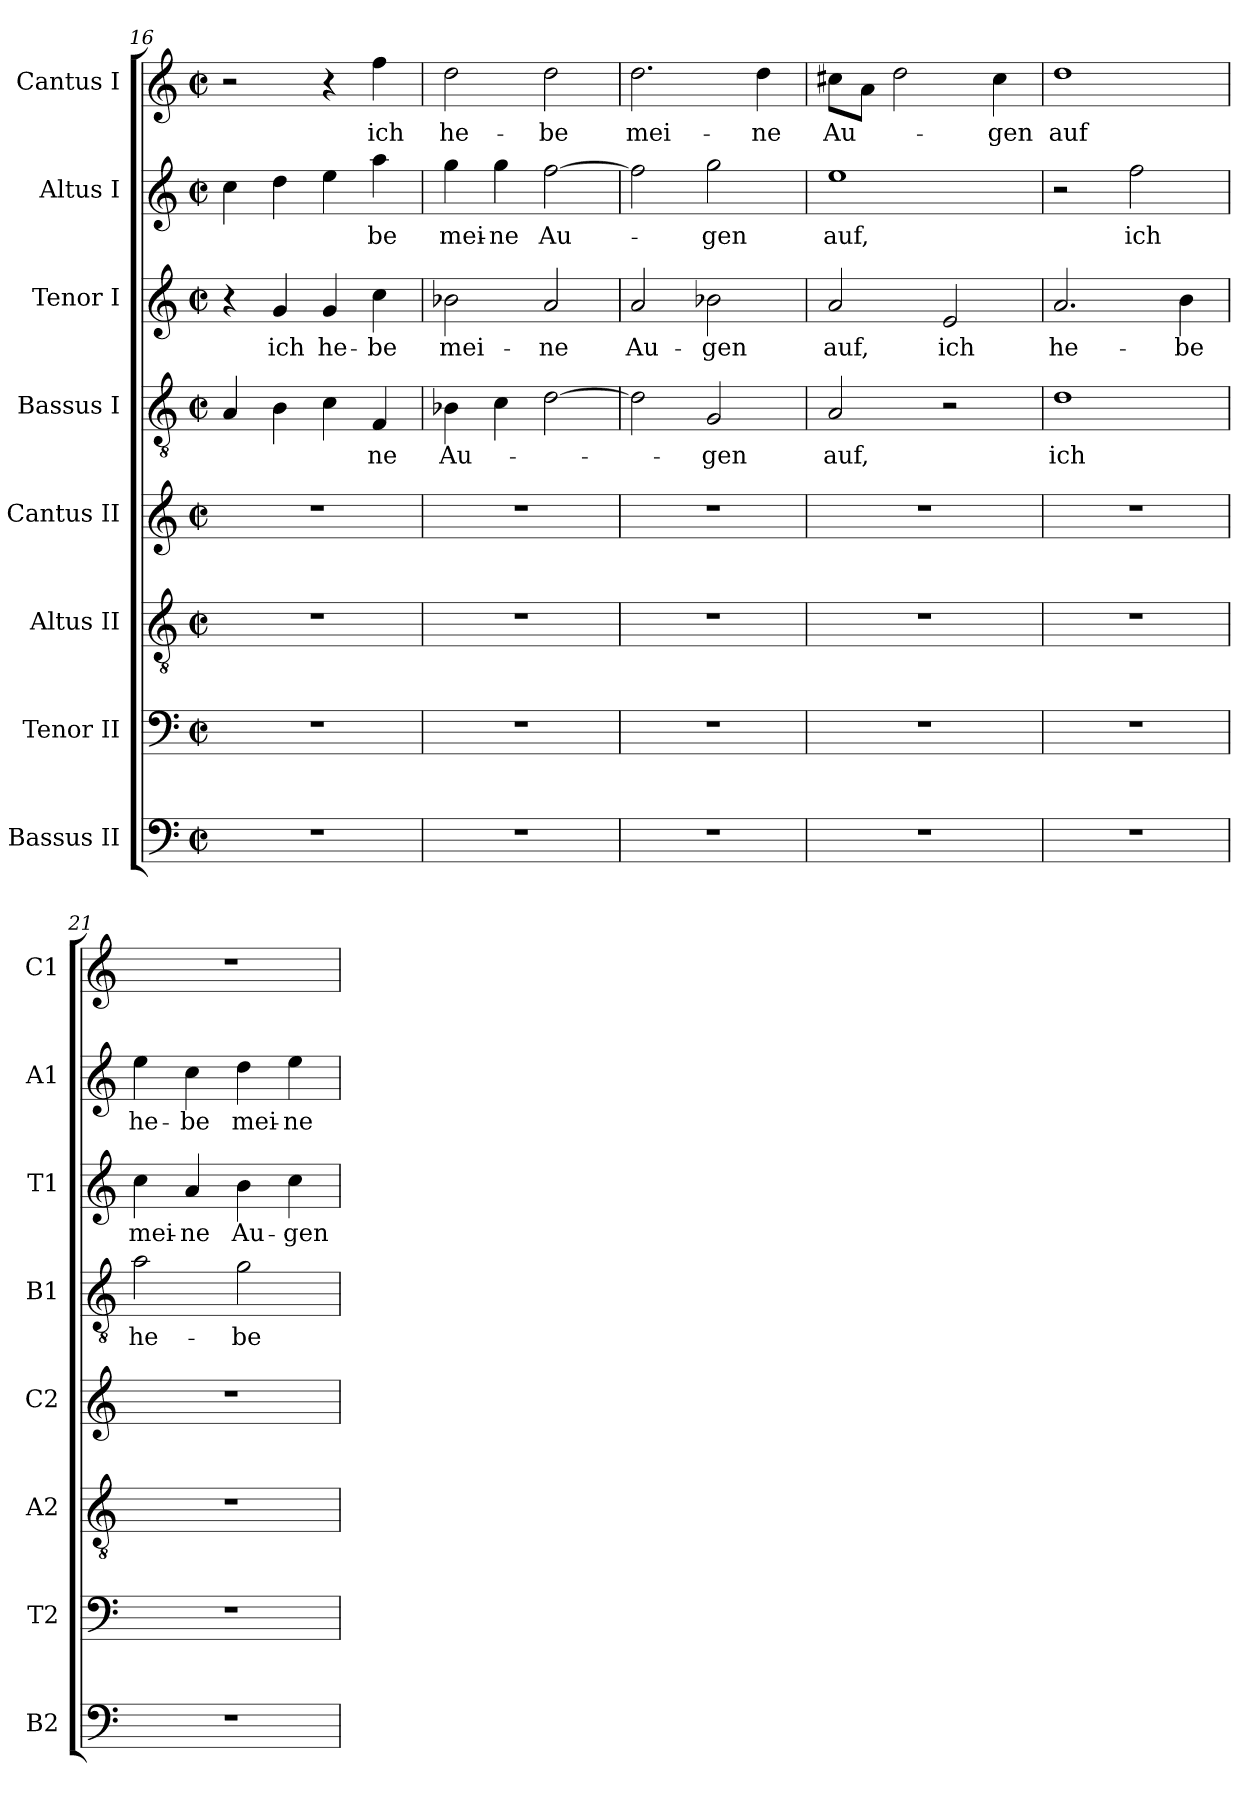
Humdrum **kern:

**kern	**kern	**kern	**kern	**kern	**text	**kern	**text	**kern	**text	**kern	**text
*part8	*part7	*part6	*part5	*part4	*part4	*part3	*part3	*part2	*part2	*part1	*part1
*staff8	*staff7	*staff6	*staff5	*staff4	*staff4	*staff3	*staff3	*staff2	*staff2	*staff1	*staff1
*I"Bassus II	*I"Tenor II	*I"Altus II	*I"Cantus II	*I"Bassus I	*	*I"Tenor I	*	*I"Altus I	*	*I"Cantus I	*
*I'B2	*I'T2	*I'A2	*I'C2	*I'B1	*	*I'T1	*	*I'A1	*	*I'C1	*
*clefF4	*clefF4	*clefGv2	*clefG2	*clefGv2	*	*clefG2	*	*clefG2	*	*clefG2	*
*k[]	*k[]	*k[]	*k[]	*k[]	*	*k[]	*	*k[]	*	*k[]	*
*C:	*C:	*C:	*C:	*C:	*	*C:	*	*C:	*	*C:	*
*M2/2	*M2/2	*M2/2	*M2/2	*M2/2	*	*M2/2	*	*M2/2	*	*M2/2	*
*met(c|)	*met(c|)	*met(c|)	*met(c|)	*met(c|)	*	*met(c|)	*	*met(c|)	*	*met(c|)	*
=16	=16	=16	=16	=16	=16	=16	=16	=16	=16	=16	=16
1r	1r	1r	1r	4A/	.	4r	.	4cc\	.	2r	.
!	!	!	!	!	!	!	!LO:LY:b	!	!	!	!
.	.	.	.	4B\	.	4g/	ich	4dd\	.	.	.
!	!	!	!	!	!	!	!LO:LY:b	!	!	!	!
.	.	.	.	4c\	.	4g/	he-	4ee\	.	4r	.
!	!	!	!	!	!LO:LY:b	!	!	!	!	!	!
!	!	!	!	!	!	!	!LO:LY:b	!	!	!	!
!	!	!	!	!	!	!	!	!	!LO:LY:b	!	!
!	!	!	!	!	!	!	!	!	!	!	!LO:LY:b
.	.	.	.	4F/	-ne	4cc\	-be	4aa\	-be	4ff\	ich
=17	=17	=17	=17	=17	=17	=17	=17	=17	=17	=17	=17
!	!	!	!	!	!LO:LY:b	!	!	!	!	!	!
!	!	!	!	!	!	!	!LO:LY:b	!	!	!	!
!	!	!	!	!	!	!	!	!	!LO:LY:b	!	!
!	!	!	!	!	!	!	!	!	!	!	!LO:LY:b
1r	1r	1r	1r	4B-X\	Au-	2b-X\	mei-	4gg\	mei-	2dd\	he-
!	!	!	!	!	!	!	!	!	!LO:LY:b	!	!
.	.	.	.	4c\	.	.	.	4gg\	-ne	.	.
!	!	!	!	!	!	!	!LO:LY:b	!	!	!	!
!	!	!	!	!	!	!	!	!	!LO:LY:b	!	!
!	!	!	!	!	!	!	!	!	!	!	!LO:LY:b
.	.	.	.	[2d\	.	2a/	-ne	[2ff\	Au-	2dd\	-be
=18	=18	=18	=18	=18	=18	=18	=18	=18	=18	=18	=18
!	!	!	!	!	!	!	!LO:LY:b	!	!	!	!
!	!	!	!	!	!	!	!	!	!	!	!LO:LY:b
1r	1r	1r	1r	2d\]	.	2a/	Au-	2ff\]	.	2.dd\	mei-
!	!	!	!	!	!LO:LY:b	!	!	!	!	!	!
!	!	!	!	!	!	!	!LO:LY:b	!	!	!	!
!	!	!	!	!	!	!	!	!	!LO:LY:b	!	!
.	.	.	.	2G/	-gen	2b-X\	-gen	2gg\	-gen	.	.
!	!	!	!	!	!	!	!	!	!	!	!LO:LY:b
.	.	.	.	.	.	.	.	.	.	4dd\	-ne
=19	=19	=19	=19	=19	=19	=19	=19	=19	=19	=19	=19
!	!	!	!	!	!LO:LY:b	!	!	!	!	!	!
!	!	!	!	!	!	!	!LO:LY:b	!	!	!	!
!	!	!	!	!	!	!	!	!	!LO:LY:b	!	!
!	!	!	!	!	!	!	!	!	!	!	!LO:LY:b
1r	1r	1r	1r	2A/	auf,	2a/	auf,	1ee	auf,	8cc#X\L	Au-
.	.	.	.	.	.	.	.	.	.	8a\J	.
.	.	.	.	.	.	.	.	.	.	2dd\	.
!	!	!	!	!	!	!	!LO:LY:b	!	!	!	!
.	.	.	.	2r	.	2e/	ich	.	.	.	.
!	!	!	!	!	!	!	!	!	!	!	!LO:LY:b
.	.	.	.	.	.	.	.	.	.	4cc#\	-gen
=20	=20	=20	=20	=20	=20	=20	=20	=20	=20	=20	=20
!	!	!	!	!	!LO:LY:b	!	!	!	!	!	!
!	!	!	!	!	!	!	!LO:LY:b	!	!	!	!
!	!	!	!	!	!	!	!	!	!	!	!LO:LY:b
1r	1r	1r	1r	1d	ich	2.a/	he-	2r	.	1dd	auf
!	!	!	!	!	!	!	!	!	!LO:LY:b	!	!
.	.	.	.	.	.	.	.	2ff\	ich	.	.
!	!	!	!	!	!	!	!LO:LY:b	!	!	!	!
.	.	.	.	.	.	4b\	-be	.	.	.	.
=21	=21	=21	=21	=21	=21	=21	=21	=21	=21	=21	=21
!	!	!	!	!	!LO:LY:b	!	!	!	!	!	!
!	!	!	!	!	!	!	!LO:LY:b	!	!	!	!
!	!	!	!	!	!	!	!	!	!LO:LY:b	!	!
1r	1r	1r	1r	2a\	he-	4cc\	mei-	4ee\	he-	1r	.
!	!	!	!	!	!	!	!LO:LY:b	!	!	!	!
!	!	!	!	!	!	!	!	!	!LO:LY:b	!	!
.	.	.	.	.	.	4a/	-ne	4cc\	-be	.	.
!	!	!	!	!	!LO:LY:b	!	!	!	!	!	!
!	!	!	!	!	!	!	!LO:LY:b	!	!	!	!
!	!	!	!	!	!	!	!	!	!LO:LY:b	!	!
.	.	.	.	2g\	-be	4b\	Au-	4dd\	mei-	.	.
!	!	!	!	!	!	!	!LO:LY:b	!	!	!	!
!	!	!	!	!	!	!	!	!	!LO:LY:b	!	!
.	.	.	.	.	.	4cc\	-gen	4ee\	-ne	.	.
=	=	=	=	=	=	=	=	=	=	=	=
*-	*-	*-	*-	*-	*-	*-	*-	*-	*-	*-	*-
